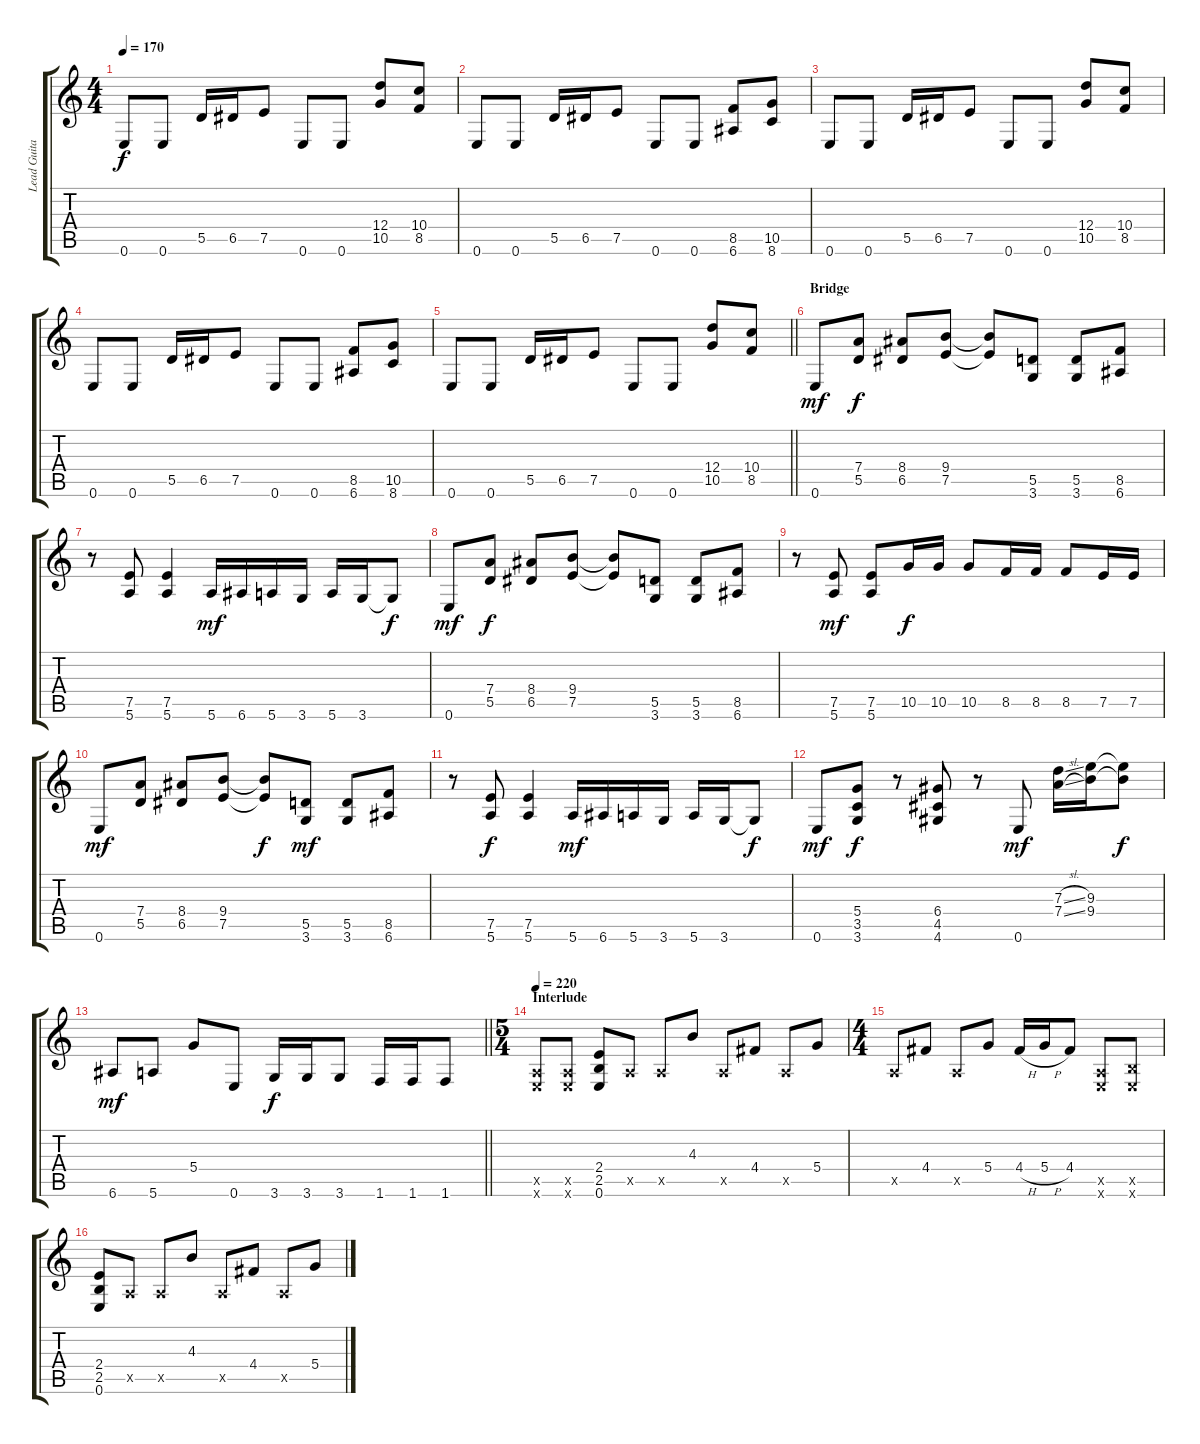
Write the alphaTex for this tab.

\track ("Lead Guitar (Dave Mustaine)" "Lead Guita") {instrument overdrivenguitar}
\staff {score tabs}
\tuning (E4 B3 G3 D3 A2 E2) {hide}
\ts (4 4)
\tempo 170
\clef g2
\ks c
0.6.8{dy f} 0.6.8 5.5.16 6.5.16 7.5.8 0.6.8 0.6.8 (12.4 10.5).8 (10.4 8.5).8 |
0.6.8 0.6.8 5.5.16 6.5.16 7.5.8 0.6.8 0.6.8 (8.5 6.6).8 (10.5 8.6).8 |
0.6.8 0.6.8 5.5.16 6.5.16 7.5.8 0.6.8 0.6.8 (12.4 10.5).8 (10.4 8.5).8 |
0.6.8 0.6.8 5.5.16 6.5.16 7.5.8 0.6.8 0.6.8 (8.5 6.6).8 (10.5 8.6).8 |
\barLineRight lightlight
0.6.8 0.6.8 5.5.16 6.5.16 7.5.8 0.6.8 0.6.8 (12.4 10.5).8 (10.4 8.5).8 |
\section ("" "Bridge")
0.6.8{dy mf} (7.4 5.5).8{dy f} (8.4 6.5).8 (9.4 7.5).8 (9.4{t} 7.5{t}).8 (5.5 3.6).8 (5.5 3.6).8 (8.5 6.6).8 |
r.8 (7.5 5.6).8 (7.5 5.6).4 5.6.16{dy mf} 6.6.16 5.6.16 3.6.16 5.6.16 3.6.16 3.6{t}.8{dy f} |
0.6.8{dy mf} (7.4 5.5).8{dy f} (8.4 6.5).8 (9.4 7.5).8 (9.4{t} 7.5{t}).8 (5.5 3.6).8 (5.5 3.6).8 (8.5 6.6).8 |
r.8 (7.5 5.6).8{dy mf} (7.5 5.6).8 10.5.16{dy f} 10.5.16 10.5.8 8.5.16 8.5.16 8.5.8 7.5.16 7.5.16 |
0.6.8{dy mf} (7.4 5.5).8 (8.4 6.5).8 (9.4 7.5).8 (9.4{t} 7.5{t}).8{dy f} (5.5 3.6).8{dy mf} (5.5 3.6).8 (8.5 6.6).8 |
r.8 (7.5 5.6).8{dy f} (7.5 5.6).4 5.6.16{dy mf} 6.6.16 5.6.16 3.6.16 5.6.16 3.6.16 3.6{t}.8{dy f} |
0.6.8{dy mf} (5.4 3.5 3.6).8{dy f} r.8 (6.4 4.5 4.6).8 r.8 0.6.8{dy mf} (7.3{sl} 7.4{sl}).16 (9.3 9.4).16 (9.3{t} 9.4{t}).8{dy f} |
\barLineRight lightlight
6.6.8{dy mf} 5.6.8 5.4.8 0.6.8 3.6.16{dy f} 3.6.16 3.6.8 1.6.16 1.6.16 1.6.8 |
\ts (5 4)
\section ("" "Interlude")
\tempo 220
(0.5{x} 0.6{x}).8{balance 16} (0.5{x} 0.6{x}).8 (2.4 2.5 0.6).8 0.5{x}.8 0.5{x}.8 4.3.8 0.5{x}.8 4.4.8 0.5{x}.8 5.4.8 |
\ts (4 4)
0.5{x}.8 4.4.8 0.5{x}.8 5.4.8 4.4{h}.16 5.4{h}.16 4.4.8 (0.5{x} 0.6{x}).8 (2.5{x} 0.6{x}).8 |
(2.4 2.5 0.6).8 0.5{x}.8 0.5{x}.8 4.3.8 0.5{x}.8 4.4.8 0.5{x}.8 5.4.8
